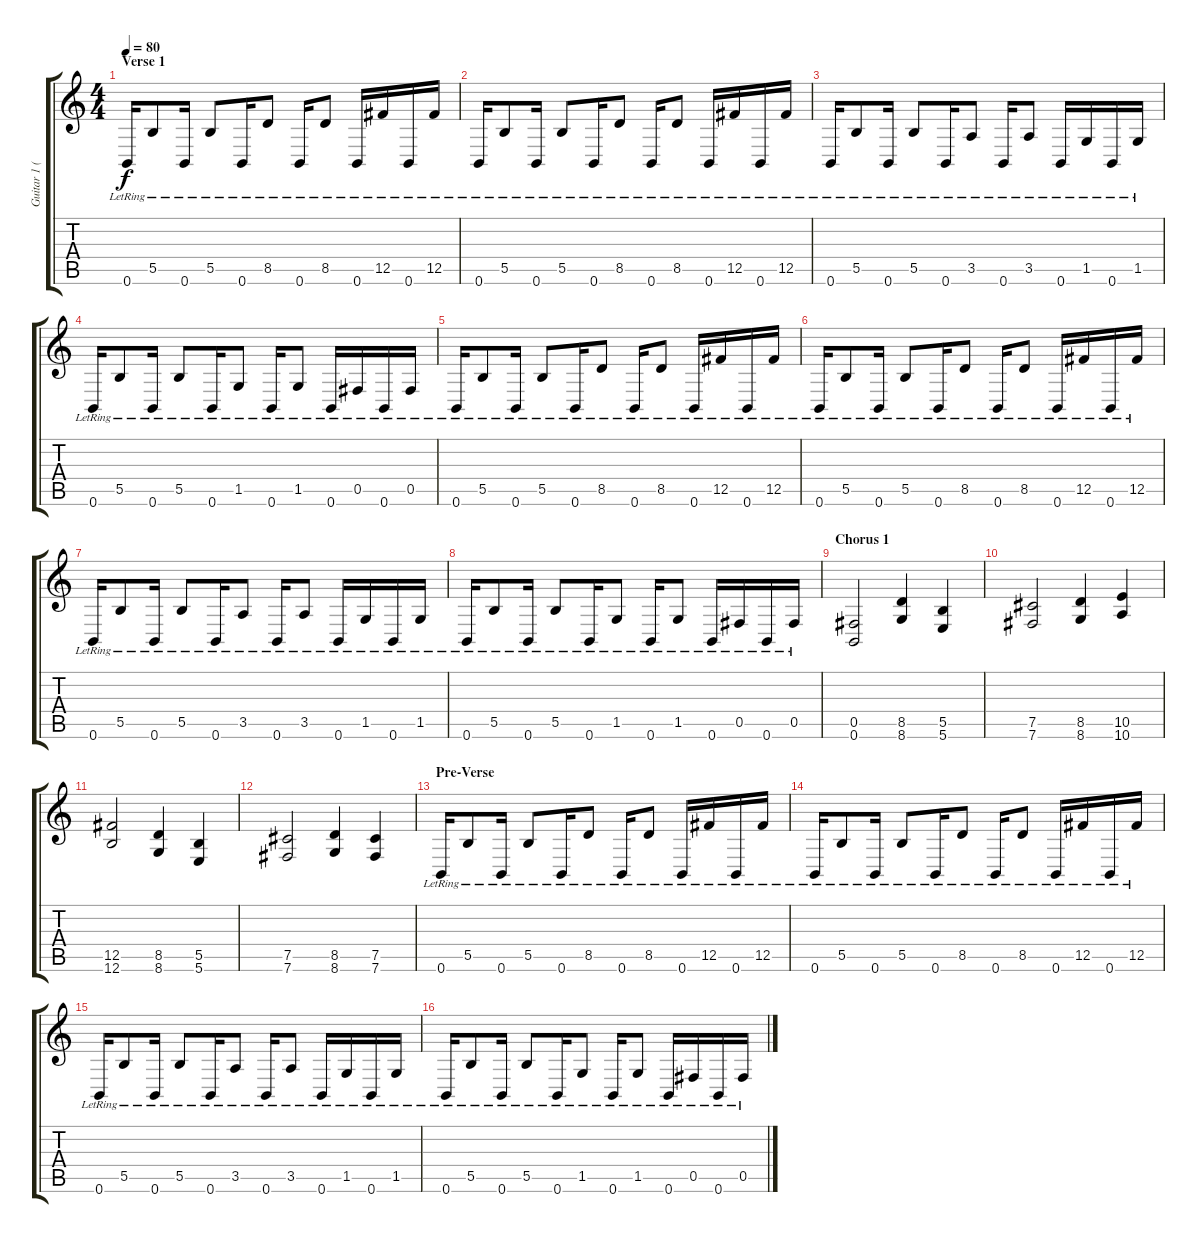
\track ("Guitar 1 (M.Rohringer)" "Guitar 1 (") {instrument acousticguitarnylon}
\staff {score tabs}
\tuning (Db4 Ab3 E3 B2 Gb2 B1) {hide}
\ts (4 4)
\section ("" "Verse 1")
\tempo 80
\clef g2
\ks c
0.6{lr}.16{dy f} 5.5{lr}.8 0.6{lr}.16 5.5{lr}.8 0.6{lr}.16 8.5{lr}.8 0.6{lr}.16 8.5{lr}.8 0.6{lr}.16 12.5{lr}.16 0.6{lr}.16 12.5{lr}.16 |
0.6{lr}.16 5.5{lr}.8 0.6{lr}.16 5.5{lr}.8 0.6{lr}.16 8.5{lr}.8 0.6{lr}.16 8.5{lr}.8 0.6{lr}.16 12.5{lr}.16 0.6{lr}.16 12.5{lr}.16 |
0.6{lr}.16 5.5{lr}.8 0.6{lr}.16 5.5{lr}.8 0.6{lr}.16 3.5{lr}.8 0.6{lr}.16 3.5{lr}.8 0.6{lr}.16 1.5{lr}.16 0.6{lr}.16 1.5{lr}.16 |
0.6{lr}.16 5.5{lr}.8 0.6{lr}.16 5.5{lr}.8 0.6{lr}.16 1.5{lr}.8 0.6{lr}.16 1.5{lr}.8 0.6{lr}.16 0.5{lr}.16 0.6{lr}.16 0.5{lr}.16 |
0.6{lr}.16 5.5{lr}.8 0.6{lr}.16 5.5{lr}.8 0.6{lr}.16 8.5{lr}.8 0.6{lr}.16 8.5{lr}.8 0.6{lr}.16 12.5{lr}.16 0.6{lr}.16 12.5{lr}.16 |
0.6{lr}.16 5.5{lr}.8 0.6{lr}.16 5.5{lr}.8 0.6{lr}.16 8.5{lr}.8 0.6{lr}.16 8.5{lr}.8 0.6{lr}.16 12.5{lr}.16 0.6{lr}.16 12.5{lr}.16 |
0.6{lr}.16 5.5{lr}.8 0.6{lr}.16 5.5{lr}.8 0.6{lr}.16 3.5{lr}.8 0.6{lr}.16 3.5{lr}.8 0.6{lr}.16 1.5{lr}.16 0.6{lr}.16 1.5{lr}.16 |
0.6{lr}.16 5.5{lr}.8 0.6{lr}.16 5.5{lr}.8 0.6{lr}.16 1.5{lr}.8 0.6{lr}.16 1.5{lr}.8 0.6{lr}.16 0.5{lr}.16 0.6{lr}.16 0.5{lr}.16 |
\section ("" "Chorus 1")
(0.5 0.6).2{balance 16 instrument distortionguitar} (8.5 8.6).4 (5.5 5.6).4 |
(7.5 7.6).2 (8.5 8.6).4 (10.5 10.6).4 |
(12.5 12.6).2 (8.5 8.6).4 (5.5 5.6).4 |
(7.5 7.6).2 (8.5 8.6).4 (7.5 7.6).4 |
\section ("" "Pre-Verse")
0.6{lr}.16{balance 8 instrument acousticguitarnylon} 5.5{lr}.8 0.6{lr}.16 5.5{lr}.8 0.6{lr}.16 8.5{lr}.8 0.6{lr}.16 8.5{lr}.8 0.6{lr}.16 12.5{lr}.16 0.6{lr}.16 12.5{lr}.16 |
0.6{lr}.16 5.5{lr}.8 0.6{lr}.16 5.5{lr}.8 0.6{lr}.16 8.5{lr}.8 0.6{lr}.16 8.5{lr}.8 0.6{lr}.16 12.5{lr}.16 0.6{lr}.16 12.5{lr}.16 |
0.6{lr}.16 5.5{lr}.8 0.6{lr}.16 5.5{lr}.8 0.6{lr}.16 3.5{lr}.8 0.6{lr}.16 3.5{lr}.8 0.6{lr}.16 1.5{lr}.16 0.6{lr}.16 1.5{lr}.16 |
0.6{lr}.16 5.5{lr}.8 0.6{lr}.16 5.5{lr}.8 0.6{lr}.16 1.5{lr}.8 0.6{lr}.16 1.5{lr}.8 0.6{lr}.16 0.5{lr}.16 0.6{lr}.16 0.5{lr}.16
